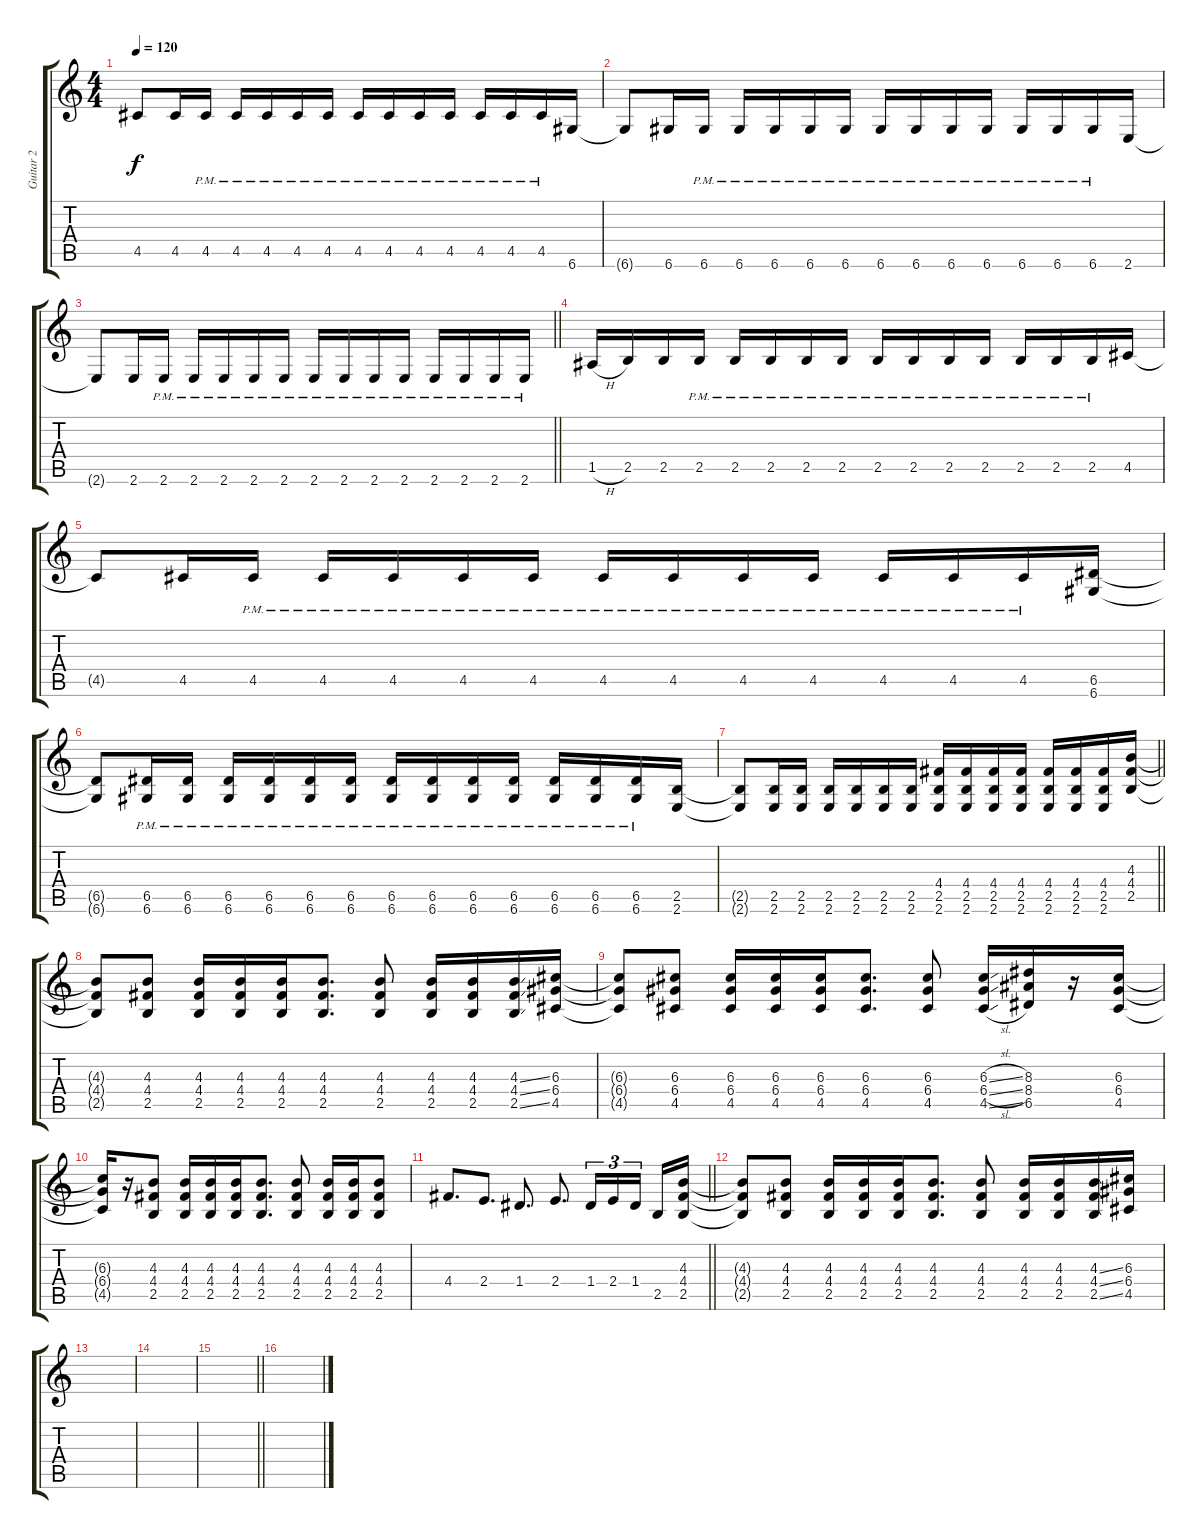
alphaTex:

\track ("Guitar 2" "Guitar 2") {instrument distortionguitar}
\staff {score tabs}
\tuning (E4 B3 G3 D3 A2 D2) {hide}
\ts (4 4)
\tempo 120
\clef g2
\ks c
4.5{t}.8{dy f} 4.5.16 4.5{pm}.16 4.5{pm}.16 4.5{pm}.16 4.5{pm}.16 4.5{pm}.16 4.5{pm}.16 4.5{pm}.16 4.5{pm}.16 4.5{pm}.16 4.5{pm}.16 4.5{pm}.16 4.5{pm}.16 6.6.16 |
6.6{t}.8 6.6.16 6.6{pm}.16 6.6{pm}.16 6.6{pm}.16 6.6{pm}.16 6.6{pm}.16 6.6{pm}.16 6.6{pm}.16 6.6{pm}.16 6.6{pm}.16 6.6{pm}.16 6.6{pm}.16 6.6{pm}.16 2.6.16 |
\barLineRight lightlight
2.6{t}.8 2.6.16 2.6{pm}.16 2.6{pm}.16 2.6{pm}.16 2.6{pm}.16 2.6{pm}.16 2.6{pm}.16 2.6{pm}.16 2.6{pm}.16 2.6{pm}.16 2.6{pm}.16 2.6{pm}.16 2.6{pm}.16 2.6{pm}.16 |
1.5{h}.16 2.5.16 2.5.16 2.5{pm}.16 2.5{pm}.16 2.5{pm}.16 2.5{pm}.16 2.5{pm}.16 2.5{pm}.16 2.5{pm}.16 2.5{pm}.16 2.5{pm}.16 2.5{pm}.16 2.5{pm}.16 2.5{pm}.16 4.5.16 |
4.5{t}.8 4.5.16 4.5{pm}.16 4.5{pm}.16 4.5{pm}.16 4.5{pm}.16 4.5{pm}.16 4.5{pm}.16 4.5{pm}.16 4.5{pm}.16 4.5{pm}.16 4.5{pm}.16 4.5{pm}.16 4.5{pm}.16 (6.5 6.6).16 |
(6.5{t} 6.6{t}).8 (6.5{pm} 6.6{pm}).16 (6.5{pm} 6.6{pm}).16 (6.5{pm} 6.6{pm}).16 (6.5{pm} 6.6{pm}).16 (6.5{pm} 6.6{pm}).16 (6.5{pm} 6.6{pm}).16 (6.5{pm} 6.6{pm}).16 (6.5{pm} 6.6{pm}).16 (6.5{pm} 6.6{pm}).16 (6.5{pm} 6.6{pm}).16 (6.5{pm} 6.6{pm}).16 (6.5{pm} 6.6{pm}).16 (6.5{pm} 6.6{pm}).16 (2.5 2.6).16 |
\barLineRight lightlight
(2.5{t} 2.6{t}).8 (2.5 2.6).16 (2.5 2.6).16 (2.5 2.6).16 (2.5 2.6).16 (2.5 2.6).16 (2.5 2.6).16 (4.4 2.5 2.6).16 (4.4 2.5 2.6).16 (4.4 2.5 2.6).16 (4.4 2.5 2.6).16 (4.4 2.5 2.6).16 (4.4 2.5 2.6).16 (4.4 2.5 2.6).16 (4.3 4.4 2.5).16 |
\section ("" "")
(4.3{t} 4.4{t} 2.5{t}).8 (4.3 4.4 2.5).8 (4.3 4.4 2.5).16 (4.3 4.4 2.5).16 (4.3 4.4 2.5).16 (4.3 4.4 2.5).8{d} (4.3 4.4 2.5).8 (4.3 4.4 2.5).16 (4.3 4.4 2.5).16 (4.3{ss} 4.4{ss} 2.5{ss}).16 (6.3 6.4 4.5).16 |
(6.3{t} 6.4{t} 4.5{t}).8 (6.3 6.4 4.5).8 (6.3 6.4 4.5).16 (6.3 6.4 4.5).16 (6.3 6.4 4.5).16 (6.3 6.4 4.5).8{d} (6.3 6.4 4.5).8 (6.3{sl} 6.4{sl} 4.5{sl}).16 (8.3 8.4 6.5).16 r.16 (6.3 6.4 4.5).16 |
(6.3{t} 6.4{t} 4.5{t}).16 r.16 (4.3 4.4 2.5).8 (4.3 4.4 2.5).16 (4.3 4.4 2.5).16 (4.3 4.4 2.5).16 (4.3 4.4 2.5).8{d} (4.3 4.4 2.5).8 (4.3 4.4 2.5).16 (4.3 4.4 2.5).16 (4.3 4.4 2.5).8 |
\barLineRight lightlight
4.4.8{d} 2.4.8{d} 1.4.8{d} 2.4.8{d} 1.4.16{tu (3 2)} 2.4.16{tu (3 2)} 1.4.16{tu (3 2) beam splitsecondary} 2.5.16 (4.3 4.4 2.5).16 |
(4.3{t} 4.4{t} 2.5{t}).8 (4.3 4.4 2.5).8 (4.3 4.4 2.5).16 (4.3 4.4 2.5).16 (4.3 4.4 2.5).16 (4.3 4.4 2.5).8{d} (4.3 4.4 2.5).8 (4.3 4.4 2.5).16 (4.3 4.4 2.5).16 (4.3{ss} 4.4{ss} 2.5{ss}).16 (6.3 6.4 4.5).16 |
|
|
\barLineRight lightlight
|
\section ("" "")
